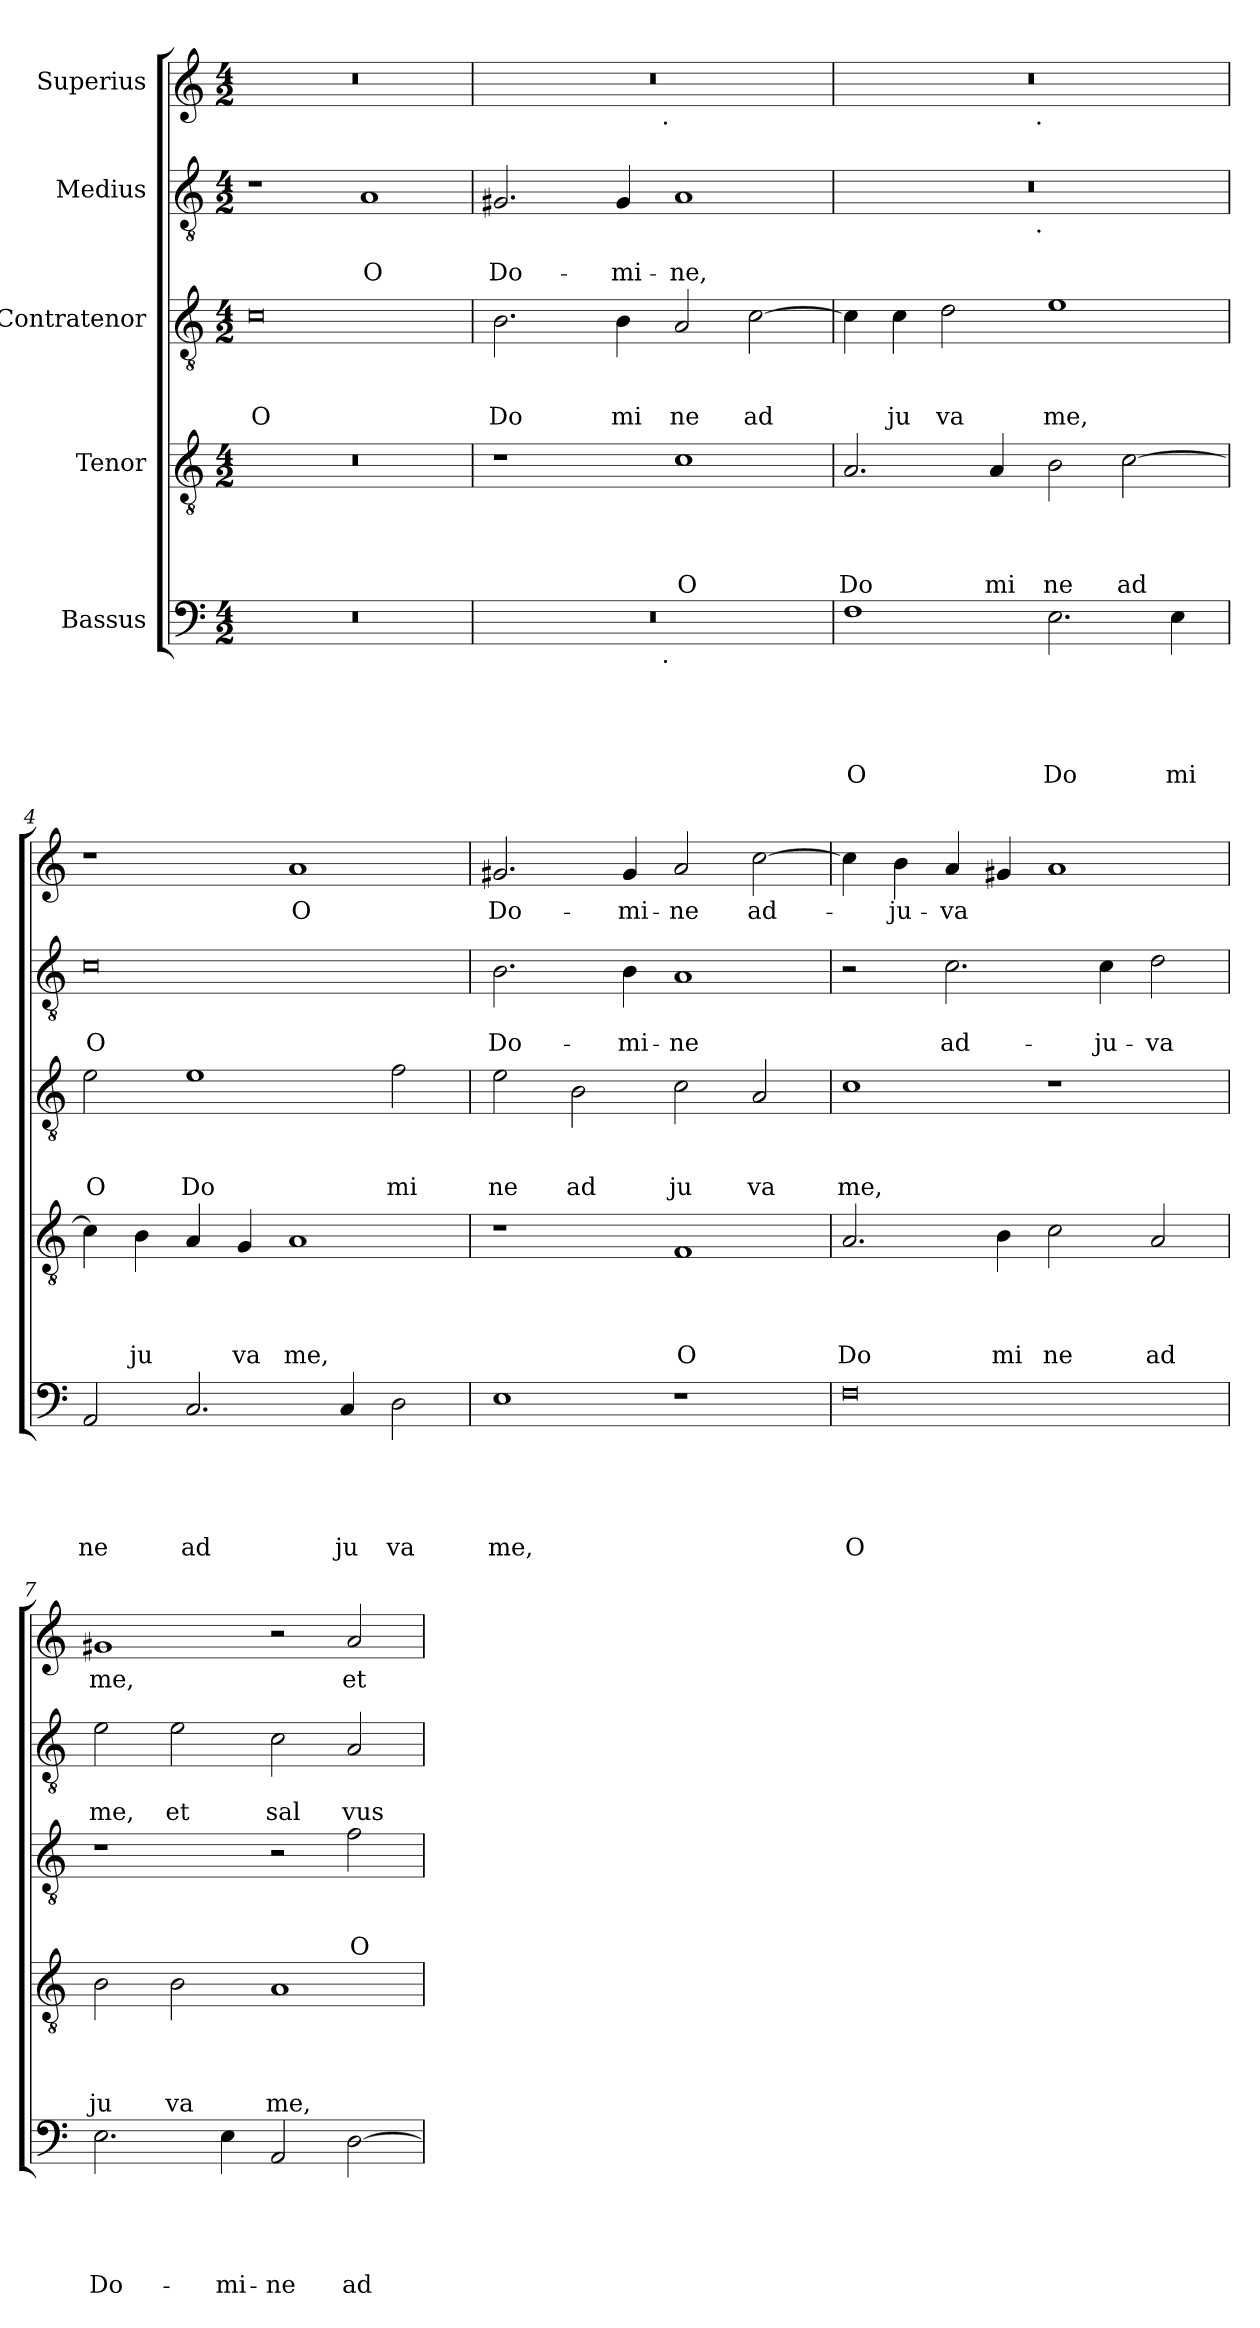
**kern	**text	**text	**text	**text	**text	**kern	**text	**text	**text	**text	**kern	**text	**text	**text	**kern	**text	**text	**kern	**text
*part5	*part5	*part5	*part5	*part5	*part5	*part4	*part4	*part4	*part4	*part4	*part3	*part3	*part3	*part3	*part2	*part2	*part2	*part1	*part1
*staff5	*staff5	*staff5	*staff5	*staff5	*staff5	*staff4	*staff4	*staff4	*staff4	*staff4	*staff3	*staff3	*staff3	*staff3	*staff2	*staff2	*staff2	*staff1	*staff1
*I"Bassus	*	*	*	*	*	*I"Tenor	*	*	*	*	*I"Contratenor	*	*	*	*I"Medius	*	*	*I"Superius	*
*clefF4	*	*	*	*	*	*clefGv2	*	*	*	*	*clefGv2	*	*	*	*clefGv2	*	*	*clefG2	*
*k[]	*	*	*	*	*	*k[]	*	*	*	*	*k[]	*	*	*	*k[]	*	*	*k[]	*
*C:	*	*	*	*	*	*C:	*	*	*	*	*C:	*	*	*	*C:	*	*	*C:	*
*M4/2	*	*	*	*	*	*M4/2	*	*	*	*	*M4/2	*	*	*	*M4/2	*	*	*M4/2	*
=1	=1	=1	=1	=1	=1	=1	=1	=1	=1	=1	=1	=1	=1	=1	=1	=1	=1	=1	=1
!	!	!	!	!	!	!	!	!	!	!	!	!	!	!LO:LY:b	!	!	!	!	!
0r	.	.	.	.	.	0r	.	.	.	.	0c	.	.	O	1r	.	.	0r	.
!	!	!	!	!	!	!	!	!	!	!	!	!	!	!	!	!	!LO:LY:b	!	!
.	.	.	.	.	.	.	.	.	.	.	.	.	.	.	1A	.	O	.	.
=2	=2	=2	=2	=2	=2	=2	=2	=2	=2	=2	=2	=2	=2	=2	=2	=2	=2	=2	=2
!	!	!	!	!	!	!	!	!	!	!	!	!	!	!LO:LY:b	!	!	!LO:LY:b	!	!
*^	*	*	*	*	*	*	*	*	*	*	*	*	*	*	*	*	*	*^	*
0r	2ryy	.	.	.	.	.	1r	.	.	.	.	2.B\	.	.	Do	2.G#X/	.	Do-	0r	2ryy	.
.	4...ryy	.	.	.	.	.	.	.	.	.	.	.	.	.	.	.	.	.	.	4...ryy	.
!	!	!	!	!	!	!	!	!	!	!	!	!	!	!	!LO:LY:b	!	!	!LO:LY:b	!	!	!
.	.	.	.	.	.	.	.	.	.	.	.	4B\	.	.	mi	4G#/	.	-mi-	.	.	.
!	!	!	!	!	!	!	!	!	!	!	!	!	!	!	!	!	!	!	!	!LO:TX:b:t=.	!
!	!LO:TX:b:t=.	!	!	!	!	!	!	!	!	!	!	!	!	!	!	!	!	!	!	!	!
.	1ryy	.	.	.	.	.	.	.	.	.	.	.	.	.	.	.	.	.	.	1ryy	.
!	!	!	!	!	!	!	!	!	!	!	!LO:LY:b	!	!	!	!LO:LY:b	!	!	!LO:LY:b	!	!	!
.	.	.	.	.	.	.	1c	.	.	.	O	2A/	.	.	ne	1A	.	-ne,	.	.	.
!	!	!	!	!	!	!	!	!	!	!	!	!	!	!	!LO:LY:b	!	!	!	!	!	!
.	.	.	.	.	.	.	.	.	.	.	.	[>2c\	.	.	ad	.	.	.	.	.	.
.	32ryy	.	.	.	.	.	.	.	.	.	.	.	.	.	.	.	.	.	.	32ryy	.
=3	=3	=3	=3	=3	=3	=3	=3	=3	=3	=3	=3	=3	=3	=3	=3	=3	=3	=3	=3	=3	=3
!	!	!	!	!	!	!LO:LY:b	!	!	!	!	!LO:LY:b	!	!	!	!	!	!	!	!	!	!
*v	*v	*	*	*	*	*	*	*	*	*	*	*	*	*	*	*^	*	*	*	*	*
1F	.	.	.	.	O	2.A/	.	.	.	Do	4c\]	.	.	.	0r	2ryy	.	.	0r	2ryy	.
!	!	!	!	!	!	!	!	!	!	!	!	!	!	!LO:LY:b	!	!	!	!	!	!	!
.	.	.	.	.	.	.	.	.	.	.	4c\	.	.	ju	.	.	.	.	.	.	.
!	!	!	!	!	!	!	!	!	!	!	!	!	!	!LO:LY:b	!	!	!	!	!	!	!
.	.	.	.	.	.	.	.	.	.	.	2d\	.	.	va	.	4...ryy	.	.	.	4...ryy	.
!	!	!	!	!	!	!	!	!	!	!LO:LY:b	!	!	!	!	!	!	!	!	!	!	!
.	.	.	.	.	.	4A/	.	.	.	mi	.	.	.	.	.	.	.	.	.	.	.
!	!	!	!	!	!	!	!	!	!	!	!	!	!	!	!	!	!	!	!	!LO:TX:b:t=.	!
!	!	!	!	!	!	!	!	!	!	!	!	!	!	!	!	!LO:TX:b:t=.	!	!	!	!	!
.	.	.	.	.	.	.	.	.	.	.	.	.	.	.	.	1ryy	.	.	.	1ryy	.
!	!	!	!	!	!LO:LY:b	!	!	!	!	!LO:LY:b	!	!	!	!LO:LY:b	!	!	!	!	!	!	!
2.E\	.	.	.	.	Do	2B\	.	.	.	ne	1e	.	.	me,	.	.	.	.	.	.	.
!	!	!	!	!	!	!	!	!	!	!LO:LY:b	!	!	!	!	!	!	!	!	!	!	!
.	.	.	.	.	.	[>2c\	.	.	.	ad	.	.	.	.	.	.	.	.	.	.	.
!	!	!	!	!	!LO:LY:b	!	!	!	!	!	!	!	!	!	!	!	!	!	!	!	!
4E\	.	.	.	.	mi	.	.	.	.	.	.	.	.	.	.	.	.	.	.	.	.
.	.	.	.	.	.	.	.	.	.	.	.	.	.	.	.	32ryy	.	.	.	32ryy	.
=4	=4	=4	=4	=4	=4	=4	=4	=4	=4	=4	=4	=4	=4	=4	=4	=4	=4	=4	=4	=4	=4
!	!	!	!	!	!LO:LY:b	!	!	!	!	!	!	!	!	!LO:LY:b	!	!	!	!LO:LY:b	!	!	!
*	*	*	*	*	*	*	*	*	*	*	*	*	*	*	*v	*v	*	*	*	*	*
*	*	*	*	*	*	*	*	*	*	*	*	*	*	*	*	*	*	*v	*v	*
2AA/	.	.	.	.	ne	4c\]	.	.	.	.	2e\	.	.	O	0c	.	O	1r	.
!	!	!	!	!	!	!	!	!	!	!LO:LY:b	!	!	!	!	!	!	!	!	!
.	.	.	.	.	.	4B\	.	.	.	ju	.	.	.	.	.	.	.	.	.
!	!	!	!	!	!LO:LY:b	!	!	!	!	!	!	!	!	!LO:LY:b	!	!	!	!	!
2.C/	.	.	.	.	ad	4A/	.	.	.	.	1e	.	.	Do	.	.	.	.	.
!	!	!	!	!	!	!	!	!	!	!LO:LY:b	!	!	!	!	!	!	!	!	!
.	.	.	.	.	.	4G/	.	.	.	va	.	.	.	.	.	.	.	.	.
!	!	!	!	!	!	!	!	!	!	!LO:LY:b	!	!	!	!	!	!	!	!	!LO:LY:b
.	.	.	.	.	.	1A	.	.	.	me,	.	.	.	.	.	.	.	1a	O
!	!	!	!	!	!LO:LY:b	!	!	!	!	!	!	!	!	!	!	!	!	!	!
4C/	.	.	.	.	ju	.	.	.	.	.	.	.	.	.	.	.	.	.	.
!	!	!	!	!	!LO:LY:b	!	!	!	!	!	!	!	!	!LO:LY:b	!	!	!	!	!
2D\	.	.	.	.	va	.	.	.	.	.	2f\	.	.	mi	.	.	.	.	.
=5	=5	=5	=5	=5	=5	=5	=5	=5	=5	=5	=5	=5	=5	=5	=5	=5	=5	=5	=5
!	!	!	!	!	!LO:LY:b	!	!	!	!	!	!	!	!	!LO:LY:b	!	!	!LO:LY:b	!	!LO:LY:b
1E	.	.	.	.	me,	1r	.	.	.	.	2e\	.	.	ne	2.B\	.	Do-	2.g#X/	Do-
!	!	!	!	!	!	!	!	!	!	!	!	!	!	!LO:LY:b	!	!	!	!	!
.	.	.	.	.	.	.	.	.	.	.	2B\	.	.	ad	.	.	.	.	.
!	!	!	!	!	!	!	!	!	!	!	!	!	!	!	!	!	!LO:LY:b	!	!LO:LY:b
.	.	.	.	.	.	.	.	.	.	.	.	.	.	.	4B\	.	-mi-	4g#/	-mi-
!	!	!	!	!	!	!	!	!	!	!LO:LY:b	!	!	!	!LO:LY:b	!	!	!LO:LY:b	!	!LO:LY:b
1r	.	.	.	.	.	1F	.	.	.	O	2c\	.	.	ju	1A	.	-ne	2a/	-ne
!	!	!	!	!	!	!	!	!	!	!	!	!	!	!LO:LY:b	!	!	!	!	!LO:LY:b
.	.	.	.	.	.	.	.	.	.	.	2A/	.	.	va	.	.	.	[>2cc\	ad-
=6	=6	=6	=6	=6	=6	=6	=6	=6	=6	=6	=6	=6	=6	=6	=6	=6	=6	=6	=6
!	!	!	!	!	!LO:LY:b	!	!	!	!	!LO:LY:b	!	!	!	!LO:LY:b	!	!	!	!	!
0F	.	.	.	.	O	2.A/	.	.	.	Do	1c	.	.	me,	2r	.	.	4cc\]	.
!	!	!	!	!	!	!	!	!	!	!	!	!	!	!	!	!	!	!	!LO:LY:b
.	.	.	.	.	.	.	.	.	.	.	.	.	.	.	.	.	.	4b\	-ju-
!	!	!	!	!	!	!	!	!	!	!	!	!	!	!	!	!	!LO:LY:b	!	!LO:LY:b
.	.	.	.	.	.	.	.	.	.	.	.	.	.	.	2.c\	.	ad-	4a/	-va
!	!	!	!	!	!	!	!	!	!	!LO:LY:b	!	!	!	!	!	!	!	!	!
.	.	.	.	.	.	4B\	.	.	.	mi	.	.	.	.	.	.	.	4g#X/	.
!	!	!	!	!	!	!	!	!	!	!LO:LY:b	!	!	!	!	!	!	!	!	!
.	.	.	.	.	.	2c\	.	.	.	ne	1r	.	.	.	.	.	.	1a	.
!	!	!	!	!	!	!	!	!	!	!	!	!	!	!	!	!	!LO:LY:b	!	!
.	.	.	.	.	.	.	.	.	.	.	.	.	.	.	4c\	.	-ju-	.	.
!	!	!	!	!	!	!	!	!	!	!LO:LY:b	!	!	!	!	!	!	!LO:LY:b	!	!
.	.	.	.	.	.	2A/	.	.	.	ad	.	.	.	.	2d\	.	-va	.	.
!!LO:LB:g=z
=7	=7	=7	=7	=7	=7	=7	=7	=7	=7	=7	=7	=7	=7	=7	=7	=7	=7	=7	=7
!	!	!	!	!	!LO:LY:b	!	!	!	!	!LO:LY:b	!	!	!	!	!	!	!LO:LY:b	!	!LO:LY:b
2.E\	.	.	.	.	Do-	2B\	.	.	.	ju	1r	.	.	.	2e\	.	me,	1g#X	me,
!	!	!	!	!	!	!	!	!	!	!LO:LY:b	!	!	!	!	!	!	!LO:LY:b	!	!
.	.	.	.	.	.	2B\	.	.	.	va	.	.	.	.	2e\	.	et	.	.
!	!	!	!	!	!LO:LY:b	!	!	!	!	!	!	!	!	!	!	!	!	!	!
4E\	.	.	.	.	-mi-	.	.	.	.	.	.	.	.	.	.	.	.	.	.
!	!	!	!	!	!LO:LY:b	!	!	!	!	!LO:LY:b	!	!	!	!	!	!	!LO:LY:b	!	!
2AA/	.	.	.	.	-ne	1A	.	.	.	me,	2r	.	.	.	2c\	.	sal	2r	.
!	!	!	!	!	!LO:LY:b	!	!	!	!	!	!	!	!	!LO:LY:b	!	!	!LO:LY:b	!	!LO:LY:b
[>2D\	.	.	.	.	ad-	.	.	.	.	.	2f\	.	.	O	2A/	.	vus	2a/	et
=	=	=	=	=	=	=	=	=	=	=	=	=	=	=	=	=	=	=	=
*-	*-	*-	*-	*-	*-	*-	*-	*-	*-	*-	*-	*-	*-	*-	*-	*-	*-	*-	*-
